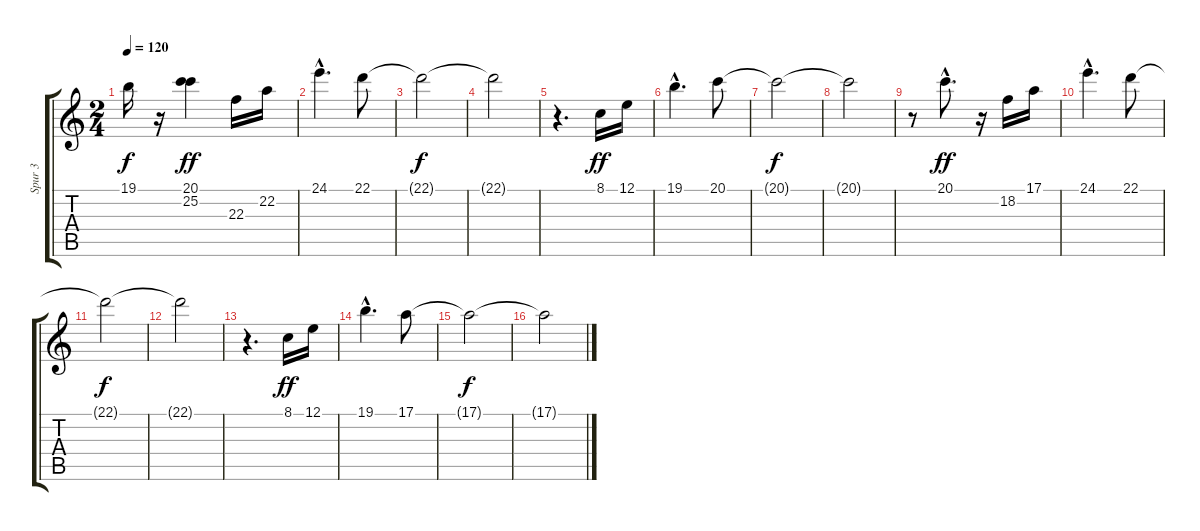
\track ("Spur 3" "Spur 3") {instrument acousticgrandpiano}
\staff {score tabs}
\tuning (E4 B3 G3 D3 A2 E2) {hide}
\ts (2 4)
\tempo 120
\clef g2
\ks c
19.1{t}.16{dy f} r.16 (20.1 25.2).4{dy ff} 22.3.16 22.2.16 |
24.1{hac}.4{d} 22.1.8 |
22.1{t}.2{dy f} |
22.1{t}.2 |
r.4{d} 8.1.16{dy ff} 12.1.16 |
19.1{hac}.4{d} 20.1.8 |
20.1{t}.2{dy f} |
20.1{t}.2 |
r.8 20.1{hac}.8{d dy ff} r.16 18.2.16 17.1.16 |
24.1{hac}.4{d} 22.1.8 |
22.1{t}.2{dy f} |
22.1{t}.2 |
r.4{d} 8.1.16{dy ff} 12.1.16 |
19.1{hac}.4{d} 17.1.8 |
17.1{t}.2{dy f} |
17.1{t}.2
